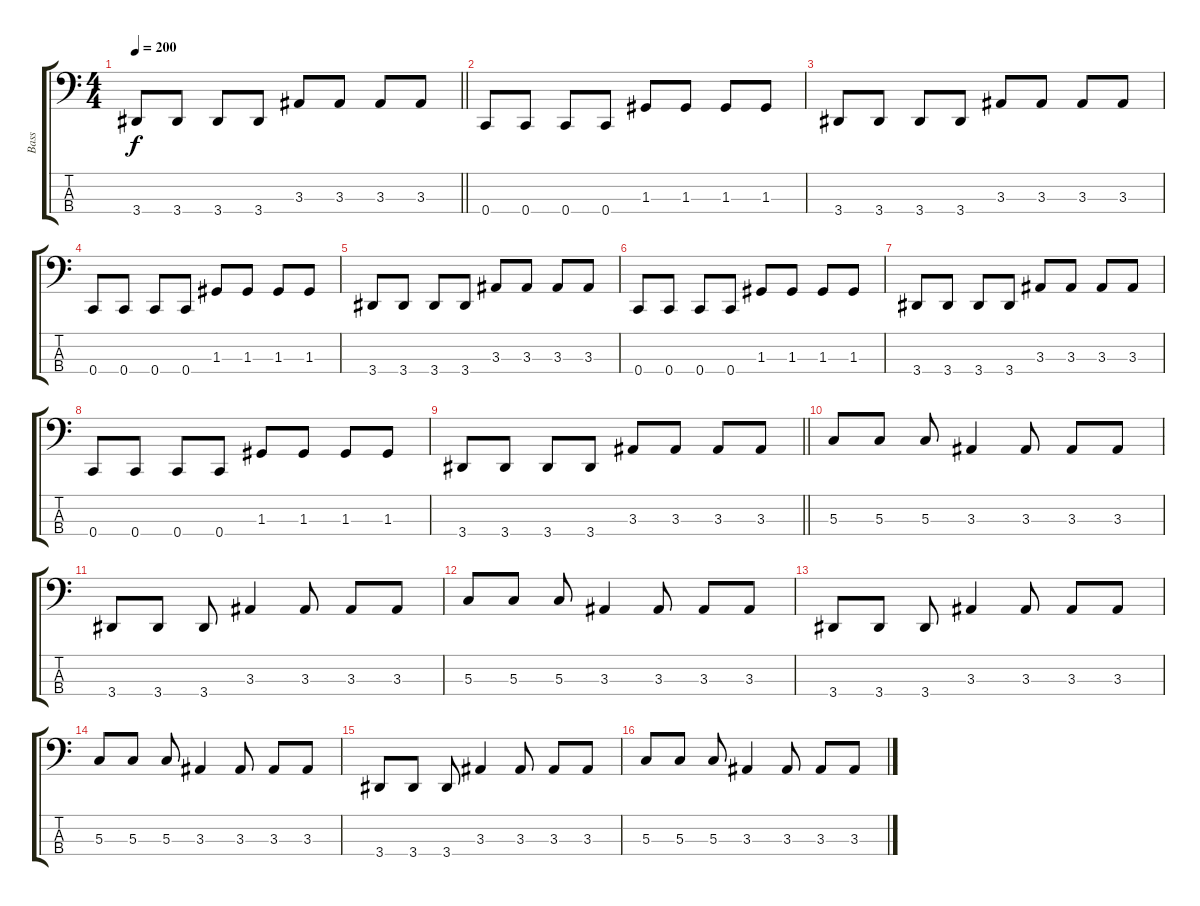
\track ("Bass" "Bass") {instrument electricbassfinger}
\staff {score tabs}
\tuning (F2 C2 G1 C1) {hide}
\ts (4 4)
\tempo 200
\clef f4
\barLineRight lightlight
\ks c
3.4.8{dy f} 3.4.8 3.4.8 3.4.8 3.3.8 3.3.8 3.3.8 3.3.8 |
\section ("" "")
0.4.8 0.4.8 0.4.8 0.4.8 1.3.8 1.3.8 1.3.8 1.3.8 |
3.4.8 3.4.8 3.4.8 3.4.8 3.3.8 3.3.8 3.3.8 3.3.8 |
0.4.8 0.4.8 0.4.8 0.4.8 1.3.8 1.3.8 1.3.8 1.3.8 |
3.4.8 3.4.8 3.4.8 3.4.8 3.3.8 3.3.8 3.3.8 3.3.8 |
0.4.8 0.4.8 0.4.8 0.4.8 1.3.8 1.3.8 1.3.8 1.3.8 |
3.4.8 3.4.8 3.4.8 3.4.8 3.3.8 3.3.8 3.3.8 3.3.8 |
0.4.8 0.4.8 0.4.8 0.4.8 1.3.8 1.3.8 1.3.8 1.3.8 |
\barLineRight lightlight
3.4.8 3.4.8 3.4.8 3.4.8 3.3.8 3.3.8 3.3.8 3.3.8 |
\section ("" "")
5.3.8 5.3.8 5.3.8 3.3.4 3.3.8 3.3.8 3.3.8 |
3.4.8 3.4.8 3.4.8 3.3.4 3.3.8 3.3.8 3.3.8 |
5.3.8 5.3.8 5.3.8 3.3.4 3.3.8 3.3.8 3.3.8 |
3.4.8 3.4.8 3.4.8 3.3.4 3.3.8 3.3.8 3.3.8 |
5.3.8 5.3.8 5.3.8 3.3.4 3.3.8 3.3.8 3.3.8 |
3.4.8 3.4.8 3.4.8 3.3.4 3.3.8 3.3.8 3.3.8 |
5.3.8 5.3.8 5.3.8 3.3.4 3.3.8 3.3.8 3.3.8
